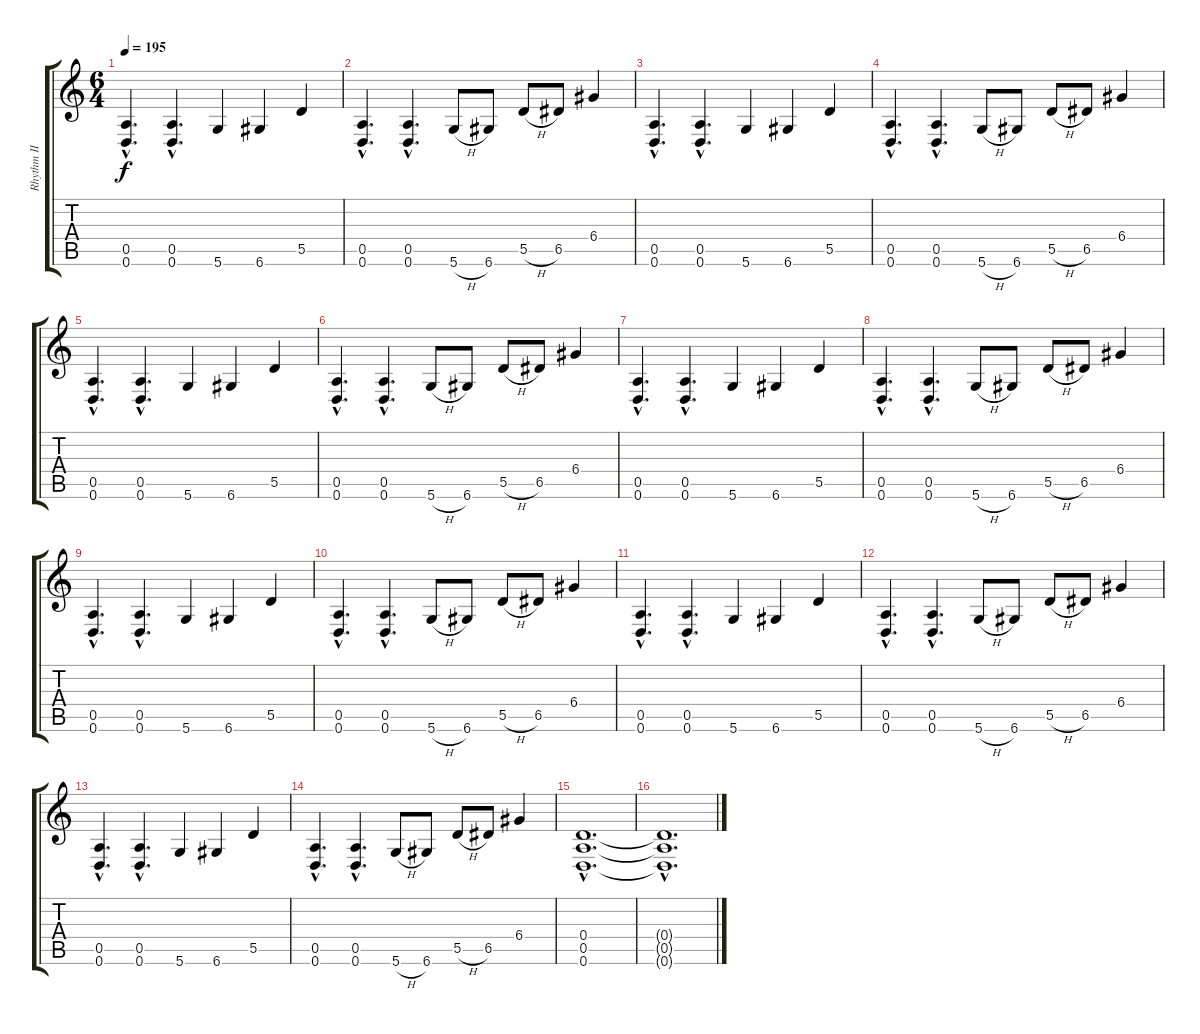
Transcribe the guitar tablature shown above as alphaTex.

\track ("Rhythm II" "Rhythm II") {instrument distortionguitar}
\staff {score tabs}
\tuning (E4 B3 G3 D3 A2 D2) {hide}
\ts (6 4)
\tempo 195
\clef g2
\ks c
(0.5{hac} 0.6{hac}).4{d dy f} (0.5{hac} 0.6{hac}).4{d} 5.6.4 6.6.4 5.5.4 |
(0.5{hac} 0.6{hac}).4{d} (0.5{hac} 0.6{hac}).4{d} 5.6{h}.8 6.6.8 5.5{h}.8 6.5.8 6.4.4 |
(0.5{hac} 0.6{hac}).4{d} (0.5{hac} 0.6{hac}).4{d} 5.6.4 6.6.4 5.5.4 |
(0.5{hac} 0.6{hac}).4{d} (0.5{hac} 0.6{hac}).4{d} 5.6{h}.8 6.6.8 5.5{h}.8 6.5.8 6.4.4 |
(0.5{hac} 0.6{hac}).4{d} (0.5{hac} 0.6{hac}).4{d} 5.6.4 6.6.4 5.5.4 |
(0.5{hac} 0.6{hac}).4{d} (0.5{hac} 0.6{hac}).4{d} 5.6{h}.8 6.6.8 5.5{h}.8 6.5.8 6.4.4 |
(0.5{hac} 0.6{hac}).4{d} (0.5{hac} 0.6{hac}).4{d} 5.6.4 6.6.4 5.5.4 |
(0.5{hac} 0.6{hac}).4{d} (0.5{hac} 0.6{hac}).4{d} 5.6{h}.8 6.6.8 5.5{h}.8 6.5.8 6.4.4 |
(0.5{hac} 0.6{hac}).4{d} (0.5{hac} 0.6{hac}).4{d} 5.6.4 6.6.4 5.5.4 |
(0.5{hac} 0.6{hac}).4{d} (0.5{hac} 0.6{hac}).4{d} 5.6{h}.8 6.6.8 5.5{h}.8 6.5.8 6.4.4 |
(0.5{hac} 0.6{hac}).4{d} (0.5{hac} 0.6{hac}).4{d} 5.6.4 6.6.4 5.5.4 |
(0.5{hac} 0.6{hac}).4{d} (0.5{hac} 0.6{hac}).4{d} 5.6{h}.8 6.6.8 5.5{h}.8 6.5.8 6.4.4 |
(0.5{hac} 0.6{hac}).4{d} (0.5{hac} 0.6{hac}).4{d} 5.6.4 6.6.4 5.5.4 |
(0.5{hac} 0.6{hac}).4{d} (0.5{hac} 0.6{hac}).4{d} 5.6{h}.8 6.6.8 5.5{h}.8 6.5.8 6.4.4 |
(0.4{hac} 0.5{hac} 0.6{hac}).1{d} |
(0.4{hac t} 0.5{hac t} 0.6{hac t}).1{d}
